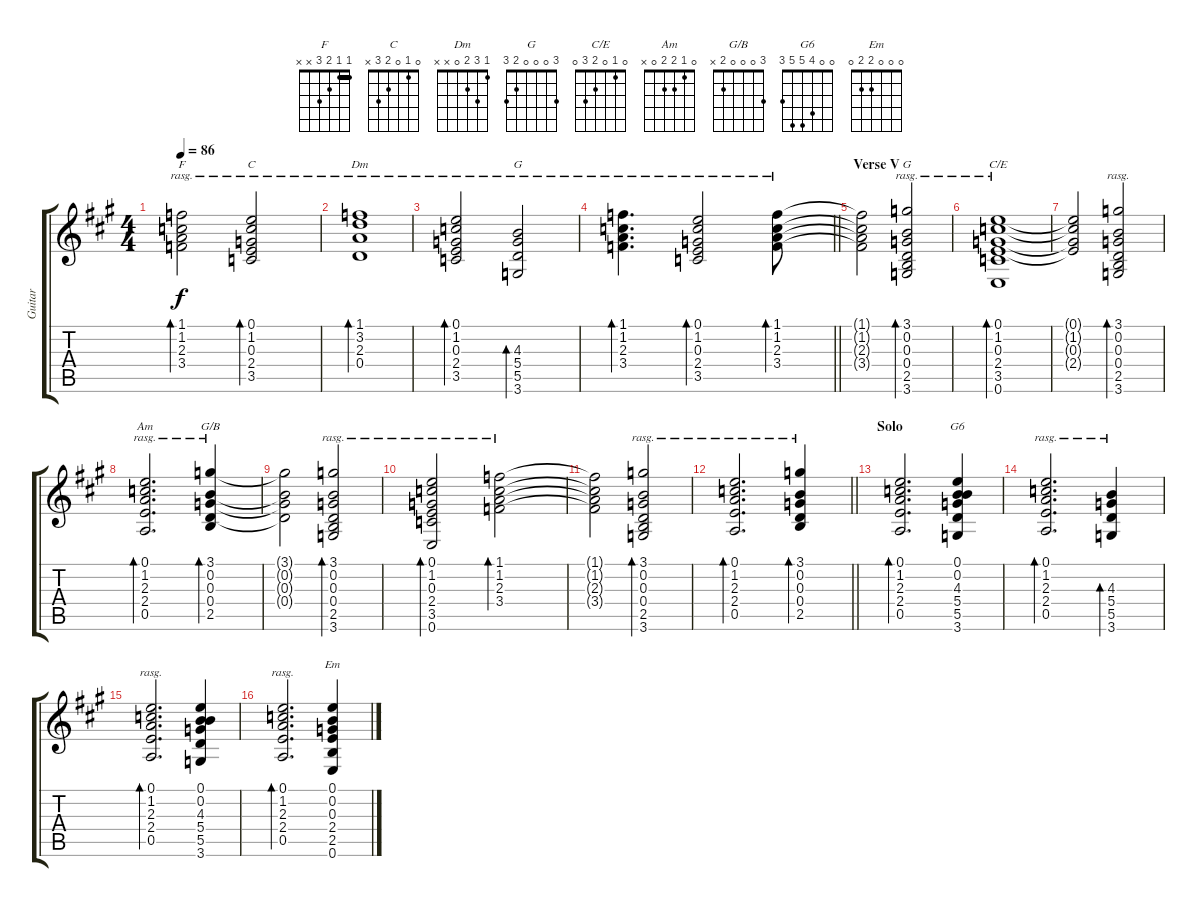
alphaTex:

\track ("Guitar" "Guitar") {instrument acousticguitarsteel}
\staff {score tabs}
\tuning (E4 B3 G3 D3 A2 E2) {hide}
\chord ("F" 1 1 2 3 x x) {barre 1}
\chord ("C" 0 1 0 2 3 x)
\chord ("Dm" 1 3 2 0 x x)
\chord ("G" x x 4 5 5 3)
\chord ("G" 3 0 0 0 2 3)
\chord ("C/E" 0 1 0 2 3 0)
\chord ("Am" 0 1 2 2 0 x)
\chord ("G/B" 3 0 0 0 2 x)
\chord ("G6" 0 0 4 5 5 3)
\chord ("Em" 0 0 0 2 2 0)
\ts (4 4)
\tempo 86
\clef g2
\ks a
(1.1 1.2 2.3 3.4).2{bd 480 ch "F" rasg ii dy f} (0.1 1.2 0.3 2.4 3.5).2{bd 480 ch "C" rasg ii} |
(1.1 3.2 2.3 0.4).1{bd 480 ch "Dm" rasg ii} |
(0.1 1.2 0.3 2.4 3.5).2{bd 480 rasg ii} (4.3 5.4 5.5 3.6).2{bd 480 ch "G" rasg ii} |
\barLineRight lightlight
(1.1 1.2 2.3 3.4).4{d bd 480 rasg ii} (0.1 1.2 0.3 2.4 3.5).2{bd 480 rasg ii} (1.1 1.2 2.3 3.4).8{bd 480 rasg ii} |
\section ("" "Verse V")
(1.1{t} 1.2{t} 2.3{t} 3.4{t}).2 (3.1 0.2 0.3 0.4 2.5 3.6).2{bd 480 ch "G" rasg ii} |
(0.1 1.2 0.3 2.4 3.5 0.6).1{bd 480 ch "C/E" rasg ii} |
(0.1{t} 1.2{t} 0.3{t} 2.4{t}).2 (3.1 0.2 0.3 0.4 2.5 3.6).2{bd 480 rasg ii} |
(0.1 1.2 2.3 2.4 0.5).2{d bd 480 ch "Am" rasg ii} (3.1 0.2 0.3 0.4 2.5).4{bd 480 ch "G/B" rasg ii} |
(3.1{t} 0.2{t} 0.3{t} 0.4{t}).2 (3.1 0.2 0.3 0.4 2.5 3.6).2{bd 480 rasg ii} |
(0.1 1.2 0.3 2.4 3.5 0.6).2{bd 480 rasg ii} (1.1 1.2 2.3 3.4).2{bd 480 rasg ii} |
(1.1{t} 1.2{t} 2.3{t} 3.4{t}).2 (3.1 0.2 0.3 0.4 2.5 3.6).2{bd 480 rasg ii} |
\barLineRight lightlight
(0.1 1.2 2.3 2.4 0.5).2{d bd 480 rasg ii} (3.1 0.2 0.3 0.4 2.5).4{bd 480 rasg ii} |
\section ("" "Solo")
(0.1 1.2 2.3 2.4 0.5).2{d bd 60} (0.1 0.2 4.3 5.4 5.5 3.6).4{ch "G6"} |
(0.1 1.2 2.3 2.4 0.5).2{d bd 480 rasg ii} (4.3 5.4 5.5 3.6).4{bd 480 rasg ii} |
(0.1 1.2 2.3 2.4 0.5).2{d bd 480 rasg ii} (0.1 0.2 4.3 5.4 5.5 3.6).4 |
(0.1 1.2 2.3 2.4 0.5).2{d bd 480 rasg ii} (0.1 0.2 0.3 2.4 2.5 0.6).4{ch "Em"}
